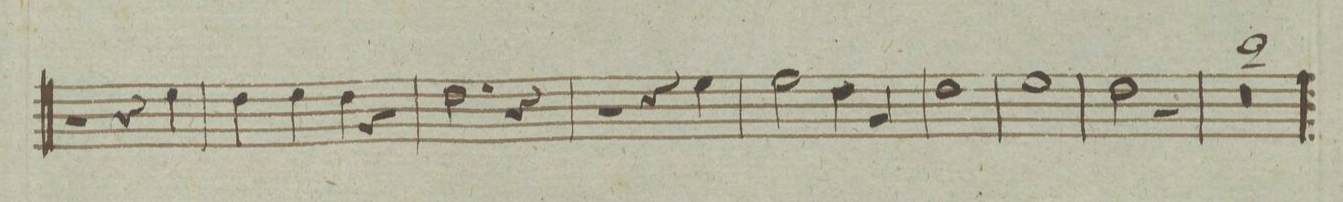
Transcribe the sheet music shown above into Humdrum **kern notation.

**kern	**dynam
*I"Cornu. Primo in F	*
*clefG2	*
*k[]	*
*met(c|)	*
*M2/2	*
2r	.
4r	.
4a\	.
=59	=59
4g\	.
4a\	.
4g\	.
4r	.
=60	=60
2.g\	.
4r	.
=61	=61
2r	.
4r	.
4a\	.
=62	=62
2a\	.
4g\	.
4c/	.
=63	=63
1g/	.
=64	=64
1a/	.
=65	=65
2g\	.
2r	.
=66	=66
0r	.
=67	=67
=68	=68
*-	*-
